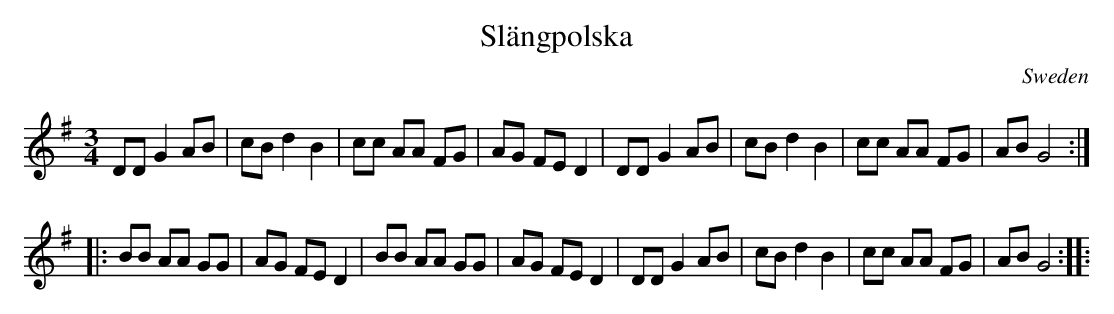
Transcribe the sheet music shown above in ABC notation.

X:1
T:Slängpolska
M:3/4
O:Sweden
K:G major
DD G2 AB| cB d2 B2| cc AA FG| AG FE D2|\
DD G2 AB| cB d2 B2| cc AA FG| AB G4::
BB AA GG| AG FE D2| BB AA GG| AG FE D2|\
DD G2 AB| cB d2 B2| cc AA FG| AB G4::
